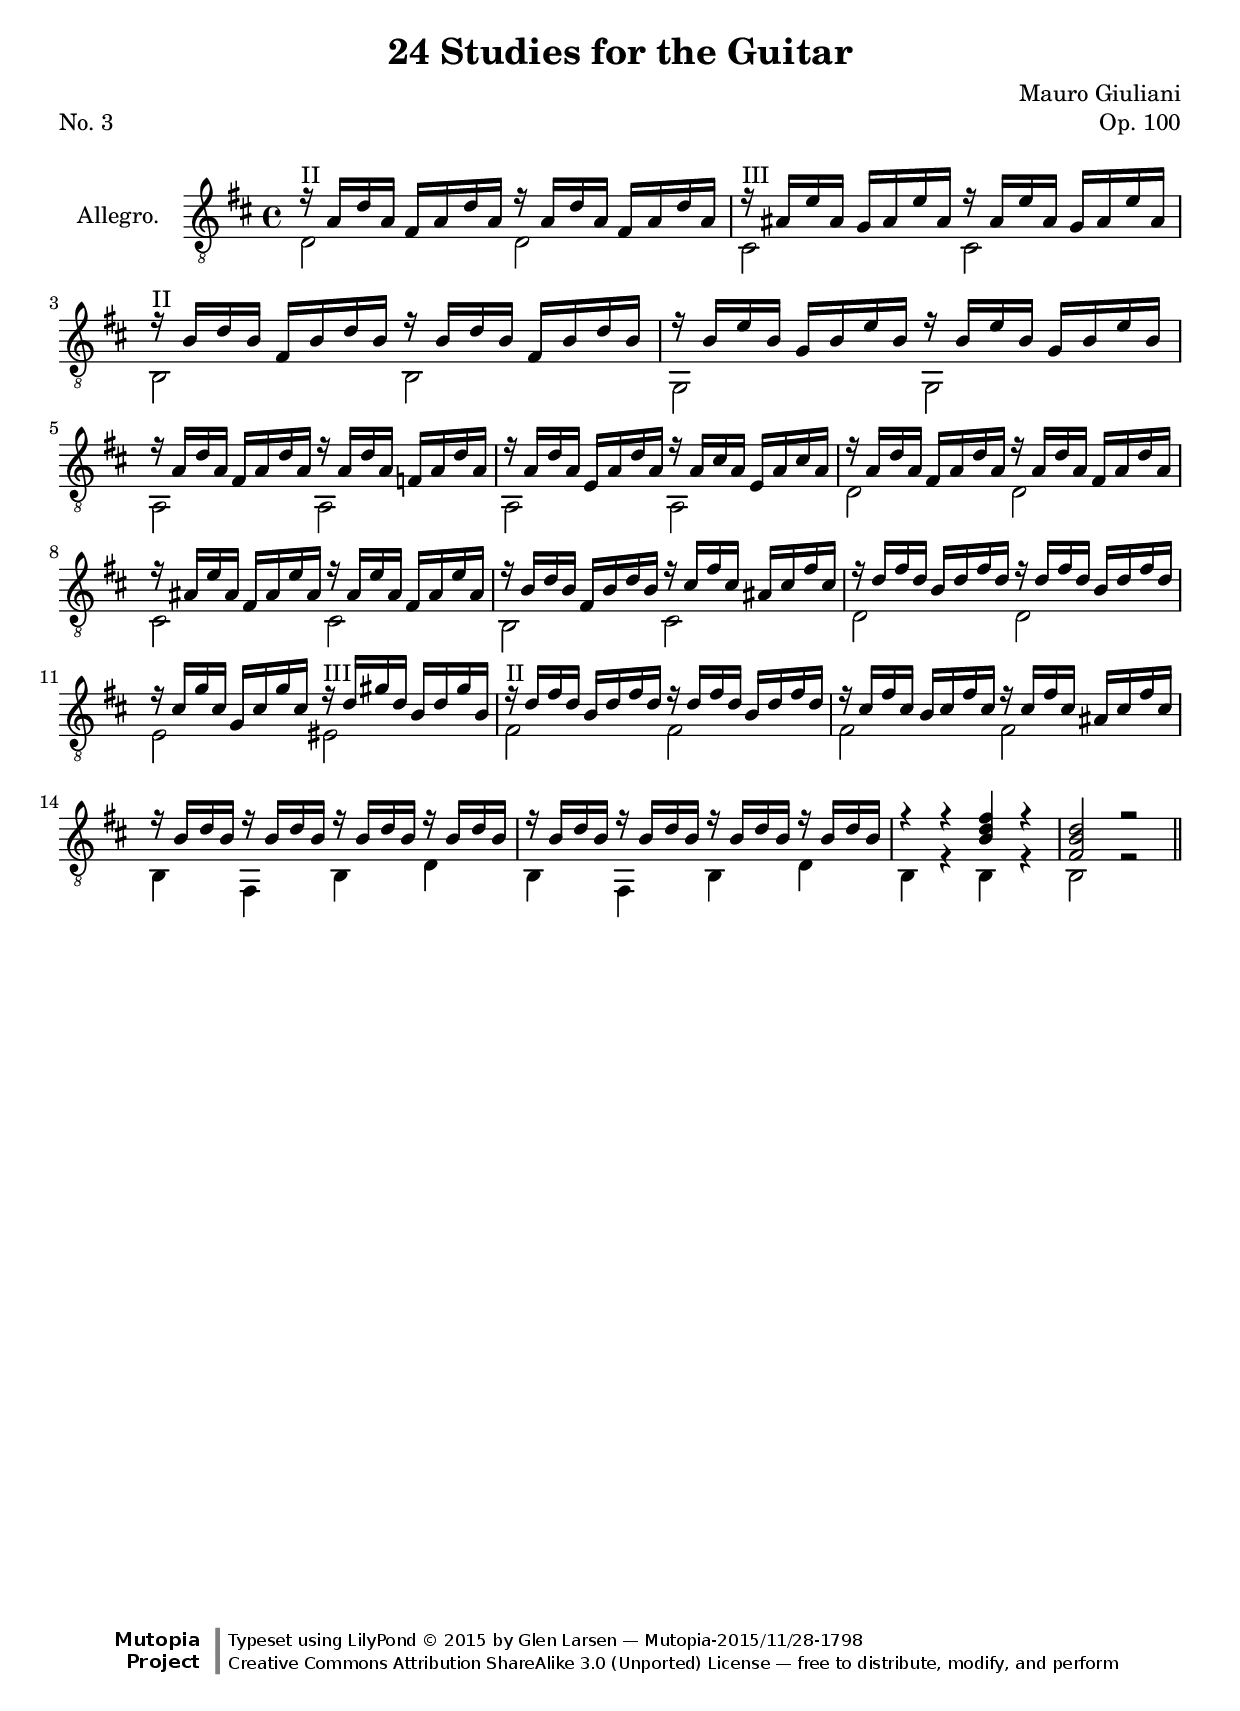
\version "2.19.32"

\header {
  title = "24 Studies for the Guitar"
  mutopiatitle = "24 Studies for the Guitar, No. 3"
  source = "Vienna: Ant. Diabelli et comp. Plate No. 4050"
  %source = "Statens musikbibliotek - The Music Library of Sweden"
  date = "c.1832"
  composer = "Mauro Giuliani"
  opus = "Op. 100"
  piece = "No. 3"
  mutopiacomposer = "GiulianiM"
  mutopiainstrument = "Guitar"
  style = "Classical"
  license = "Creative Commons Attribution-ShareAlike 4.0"
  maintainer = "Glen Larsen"
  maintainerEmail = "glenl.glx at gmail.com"

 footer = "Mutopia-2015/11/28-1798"
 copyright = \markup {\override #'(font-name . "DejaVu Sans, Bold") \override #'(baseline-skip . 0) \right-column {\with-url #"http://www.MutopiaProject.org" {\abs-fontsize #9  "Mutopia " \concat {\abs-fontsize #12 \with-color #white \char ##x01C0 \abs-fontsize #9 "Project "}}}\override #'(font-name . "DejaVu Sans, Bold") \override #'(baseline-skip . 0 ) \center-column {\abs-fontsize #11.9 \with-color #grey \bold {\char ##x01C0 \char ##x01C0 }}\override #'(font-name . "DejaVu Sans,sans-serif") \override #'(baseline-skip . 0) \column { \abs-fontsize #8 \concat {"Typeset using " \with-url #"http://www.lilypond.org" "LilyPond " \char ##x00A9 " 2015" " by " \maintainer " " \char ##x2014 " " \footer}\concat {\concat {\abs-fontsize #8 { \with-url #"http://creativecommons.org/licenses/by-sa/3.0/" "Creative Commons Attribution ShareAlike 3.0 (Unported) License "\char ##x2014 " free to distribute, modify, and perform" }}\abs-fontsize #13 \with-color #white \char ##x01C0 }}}
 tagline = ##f
}

\paper {
  % add space between composer/opus markup and first staff
  markup-system-spacing #'padding = #3
  % add a little space between composer and opus
  markup-markup-spacing #'padding = #1.2
  top-margin = #8
  bottom-margin = #10
}

\layout {
  indent = 60\pt
  short-indent = 0\pt
}

upperVoice = \relative c' {
  \voiceOne
  \set minimumFret = 2
  r16^\markup{"II"} a16[ d a] fis[ a d a] r16 a[ d a] fis[ a d a] |
  \set minimumFret = 3
  r16^\markup{"III"} ais16[ e' ais,] g[ ais e' ais,] r16 ais[ e' ais,] g[ ais e' ais,] |
  \set minimumFret = 2
  r16^\markup{"II"} b16[ d b] fis[ b d b] r16 b[ d b] fis[ b d b] |
  r16 b[ e b] g[ b e b] r16 b[ e b] g[ b e b] |
  r16 a[ d a] fis[ a d a] r16 a[ d a] f[ a d a] |
  r16 a[ d a] e[ a d a] r16 a[ cis a] e[ a cis a] |
  r16 a[ d a] fis[ a d a] r16 a[ d a] fis[ a d a] |
  r16 ais[ e' ais,] fis[ ais e' ais,] r16 ais[ e' ais,] fis[ ais e' ais,] |
  r16 b[ d b] fis[ b d b] r16 cis[ fis cis] ais[ cis fis cis] |
  r16 d[ fis d] b[ d fis d] r16 d[ fis d] b[ d fis d] |
  r16 cis[ g' cis,] g[ cis g' cis,]
    \set minimumFret=3 r16^\markup{"III"} d[ gis d] b[ d gis b,] |
  \set minimumFret = 2
  r16^\markup{"II"} d[ fis d] b[ d fis d] r16 d[ fis d] b[ d fis d] |
  r16 cis[ fis cis] b[ cis fis cis] r16 cis[ fis cis] ais[ cis fis cis] |
  r16 b[ d b] r16 b[ d b] r16 b[ d b] r16 b[ d b] |
  r16 b[ d b] r16 b[ d b] r16 b[ d b] r16 b[ d b] |
  r4 r <b d fis>4 r |
  <fis b d>2 r2
  \bar "||"
}

lowerVoice = \relative c {
  \voiceTwo
  d2 d |
  cis2 cis |
  b2 b2 |
  g2 g |
  a2 a |
  a2 a |
  d2 d |
  cis2 cis |
  b2 cis |
  d2 d |
  e2 eis |
  fis2 fis |
  fis2 fis |
  b,4 fis b d |
  b4 fis b d |
  b4 r b r |
  b2 r
}

\score {
  <<
    \new Staff = "Guitar"
    <<
      \set Staff.instrumentName = #"Allegro."
      \set Staff.midiInstrument = #"acoustic guitar (nylon)"
      \clef "treble_8"
      \key d \major
      \context Voice = "upperVoice" \upperVoice
      \context Voice = "lowerVoice" \lowerVoice
    >>
%{
    \new TabStaff = "guitar tab"
    <<
      \clef moderntab
      \context TabVoice = "upperVoice" \upperVoice
      \context TabVoice = "lowerVoice" \lowerVoice
    >>
%}
  >>
  \layout {}
  \midi {
    \tempo 4 = 100
  }
}
